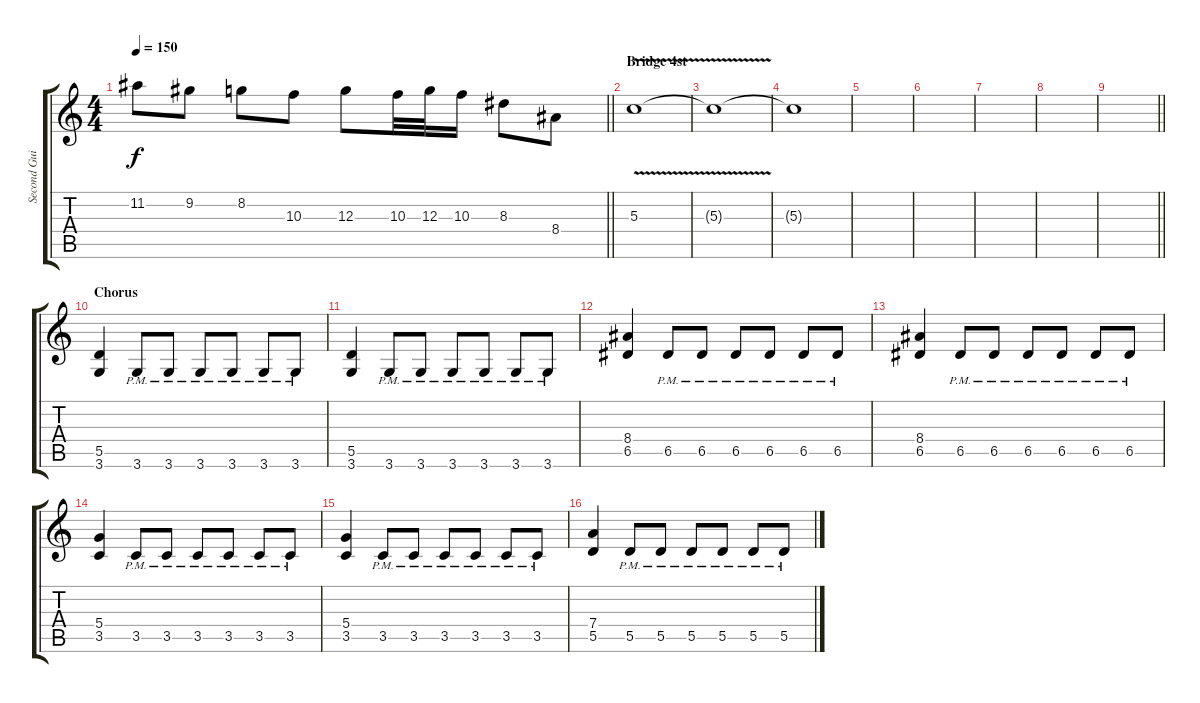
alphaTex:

\track ("Second Guitar" "Second Gui") {instrument distortionguitar}
\staff {score tabs}
\tuning (E4 B3 G3 D3 A2 E2) {hide}
\ts (4 4)
\tempo 150
\clef g2
\barLineRight lightlight
\ks c
11.2{t}.8{dy f} 9.2.8 8.2.8 10.3.8 12.3.8 10.3.32 12.3.32 10.3.16 8.3.8 8.4.8 |
\section ("" "Bridge 4st")
5.3{v}.1 |
5.3{t}.1 |
5.3{t}.1 |
|
|
|
|
\barLineRight lightlight
|
\section ("" "Chorus")
(5.5 3.6).4 3.6{pm}.8 3.6{pm}.8 3.6{pm}.8 3.6{pm}.8 3.6{pm}.8 3.6{pm}.8 |
(5.5 3.6).4 3.6{pm}.8 3.6{pm}.8 3.6{pm}.8 3.6{pm}.8 3.6{pm}.8 3.6{pm}.8 |
(8.4 6.5).4 6.5{pm}.8 6.5{pm}.8 6.5{pm}.8 6.5{pm}.8 6.5{pm}.8 6.5{pm}.8 |
(8.4 6.5).4 6.5{pm}.8 6.5{pm}.8 6.5{pm}.8 6.5{pm}.8 6.5{pm}.8 6.5{pm}.8 |
(5.4 3.5).4 3.5{pm}.8 3.5{pm}.8 3.5{pm}.8 3.5{pm}.8 3.5{pm}.8 3.5{pm}.8 |
(5.4 3.5).4 3.5{pm}.8 3.5{pm}.8 3.5{pm}.8 3.5{pm}.8 3.5{pm}.8 3.5{pm}.8 |
(7.4 5.5).4 5.5{pm}.8 5.5{pm}.8 5.5{pm}.8 5.5{pm}.8 5.5{pm}.8 5.5{pm}.8
